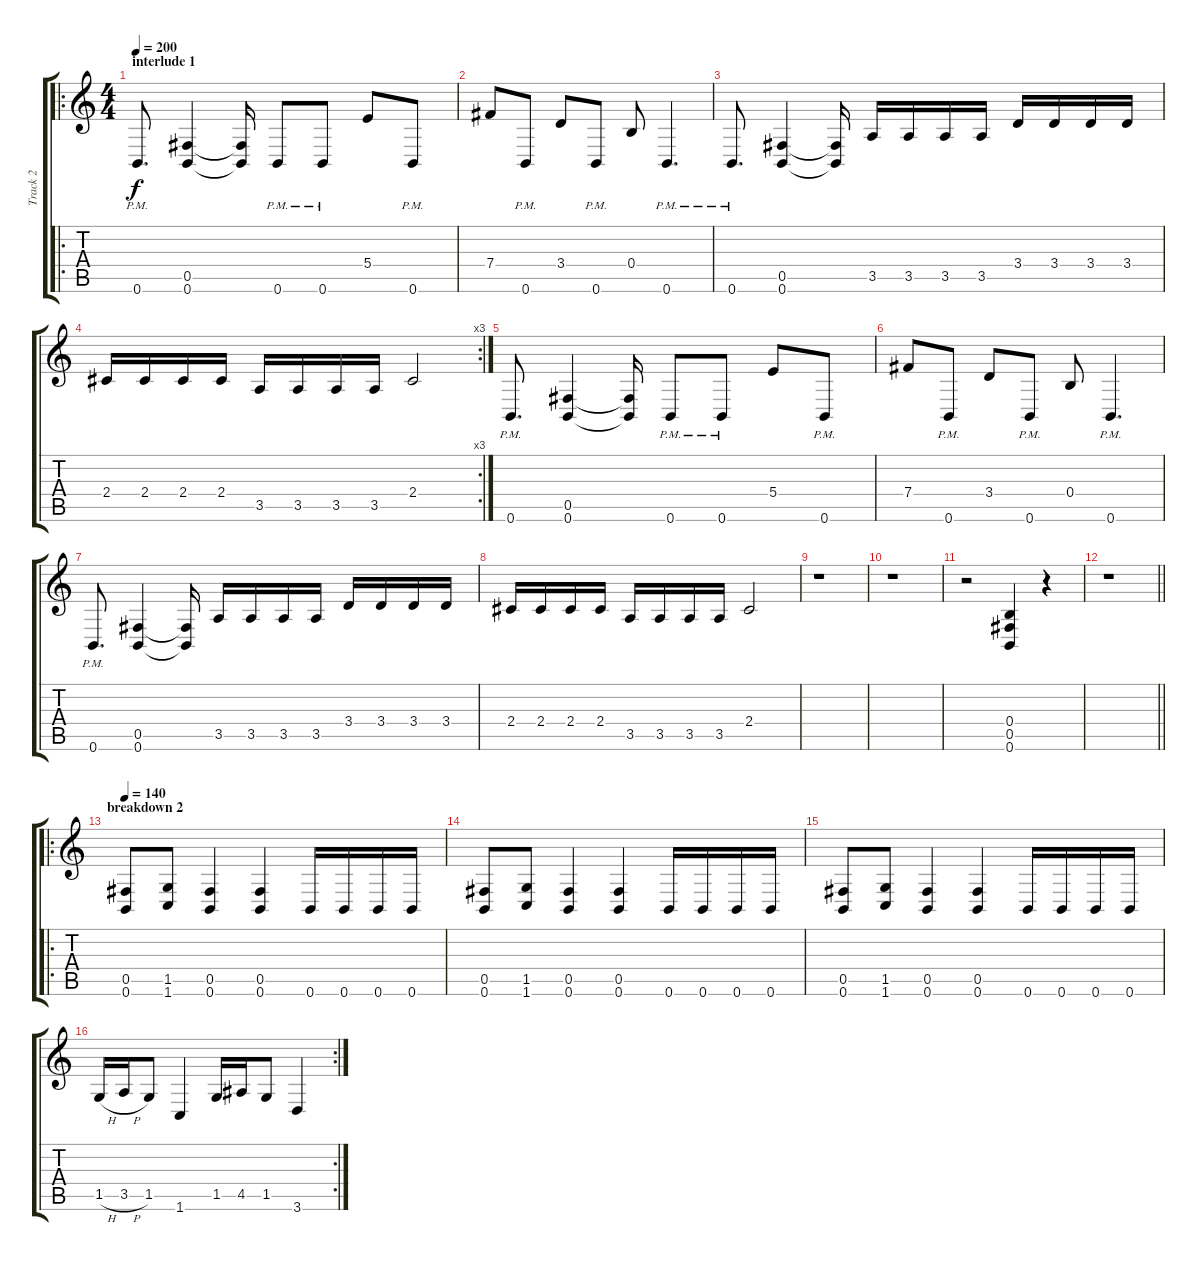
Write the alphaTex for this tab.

\track ("Track 2" "Track 2") {instrument distortionguitar}
\staff {score tabs}
\tuning (Db4 Ab3 E3 B2 Gb2 B1) {hide}
\ro
\ts (4 4)
\section ("" "interlude 1")
\tempo 200
\clef g2
\ks c
0.6{pm}.8{d dy f} (0.5 0.6).4 (0.5{t} 0.6{t}).16 0.6{pm}.8 0.6{pm}.8 5.4.8 0.6{pm}.8 |
7.4.8 0.6{pm}.8 3.4.8 0.6{pm}.8 0.4.8 0.6{pm}.4{d} |
0.6{pm}.8{d} (0.5 0.6).4 (0.5{t} 0.6{t}).16 3.5.16 3.5.16 3.5.16 3.5.16 3.4.16 3.4.16 3.4.16 3.4.16 |
\rc 3
2.4.16 2.4.16 2.4.16 2.4.16 3.5.16 3.5.16 3.5.16 3.5.16 2.4.2 |
0.6{pm}.8{d} (0.5 0.6).4 (0.5{t} 0.6{t}).16 0.6{pm}.8 0.6{pm}.8 5.4.8 0.6{pm}.8 |
7.4.8 0.6{pm}.8 3.4.8 0.6{pm}.8 0.4.8 0.6{pm}.4{d} |
0.6{pm}.8{d} (0.5 0.6).4 (0.5{t} 0.6{t}).16 3.5.16 3.5.16 3.5.16 3.5.16 3.4.16 3.4.16 3.4.16 3.4.16 |
2.4.16 2.4.16 2.4.16 2.4.16 3.5.16 3.5.16 3.5.16 3.5.16 2.4.2 |
r.1 |
r.1 |
r.2 (0.4 0.5 0.6).4 r.4 |
\barLineRight lightlight
r.1 |
\ro
\section ("" "breakdown 2")
\tempo 140
(0.5 0.6).8 (1.5 1.6).8 (0.5 0.6).4 (0.5 0.6).4 0.6.16 0.6.16 0.6.16 0.6.16 |
(0.5 0.6).8 (1.5 1.6).8 (0.5 0.6).4 (0.5 0.6).4 0.6.16 0.6.16 0.6.16 0.6.16 |
(0.5 0.6).8 (1.5 1.6).8 (0.5 0.6).4 (0.5 0.6).4 0.6.16 0.6.16 0.6.16 0.6.16 |
\rc 2
1.5{h}.16 3.5{h}.16 1.5.8 1.6.4 1.5.16 4.5.16 1.5.8 3.6.4
